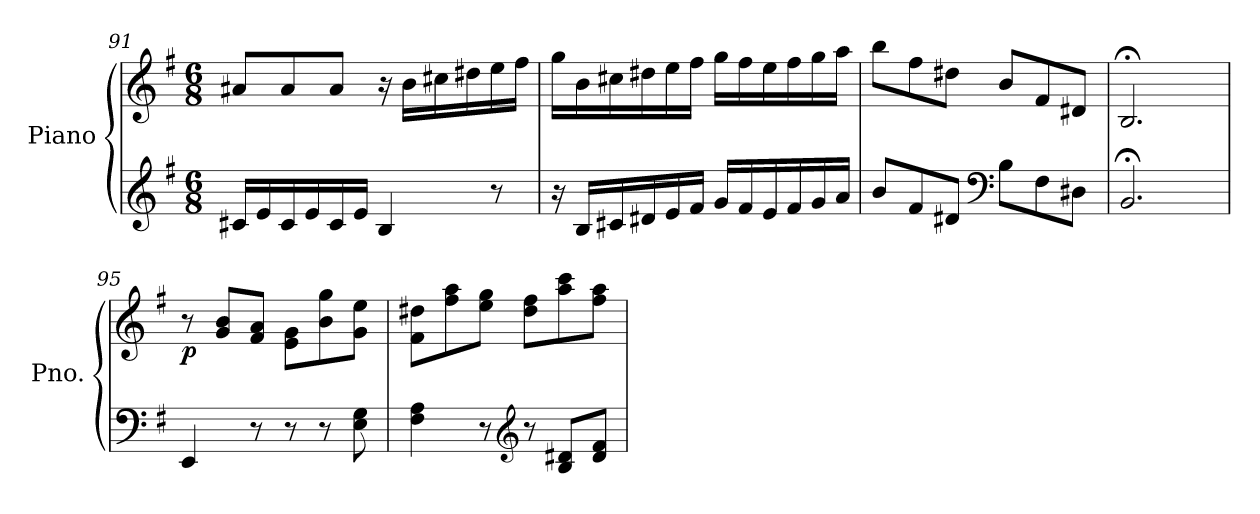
**kern	**kern	**dynam
*part1	*part1	*part1
*staff2	*staff1	*staff1/2
*I"Piano	*	*
*I'Pno.	*	*
*clefG2	*clefG2	*
*k[f#]	*k[f#]	*
*M6/8	*M6/8	*
=91	=91	=91
16c#X/LL	8a#X/L	.
16e/	.	.
16c#/	8a#/	.
16e/	.	.
16c#/	8a#/J	.
16e/JJ	.	.
4B/	16r	.
.	16b\LL	.
.	16cc#X\	.
.	16dd#X\	.
8r	16ee\	.
.	16ff#\JJ	.
=92	=92	=92
16r	16gg\LL	.
16B/LL	16b\	.
16c#X/	16cc#X\	.
16d#X/	16dd#X\	.
16e/	16ee\	.
16f#/JJ	16ff#\JJ	.
16g/LL	16gg\LL	.
16f#/	16ff#\	.
16e/	16ee\	.
16f#/	16ff#\	.
16g/	16gg\	.
16a/JJ	16aa\JJ	.
=93	=93	=93
8b/L	8bb\L	.
8f#/	8ff#\	.
8d#X/J	8dd#X\J	.
*clefF4	*	*
8B\L	8b/L	.
8F#\	8f#/	.
8D#X\J	8d#X/J	.
=94	=94	=94
2.BB;</	2.B;</	.
!!LO:PB:g=z
=95	=95	=95
!	!	!LO:DY:b
4EE/	8r	p
.	8g/ 8b/L	.
8r	8f#/ 8a/J	.
8r	8e\ 8g\L	.
8r	8b\ 8gg\	.
8E\ 8G\	8g\ 8ee\J	.
=96	=96	=96
4F#\ 4A\	8f#\ 8dd#X\L	.
.	8ff#\ 8aa\	.
8r	8ee\ 8gg\J	.
*clefG2	*	*
8r	8dd#\ 8ff#\L	.
8B/ 8d#X/L	8aa\ 8ccc\	.
8d#/ 8f#/J	8ff#\ 8aa\J	.
=	=	=
*-	*-	*-
